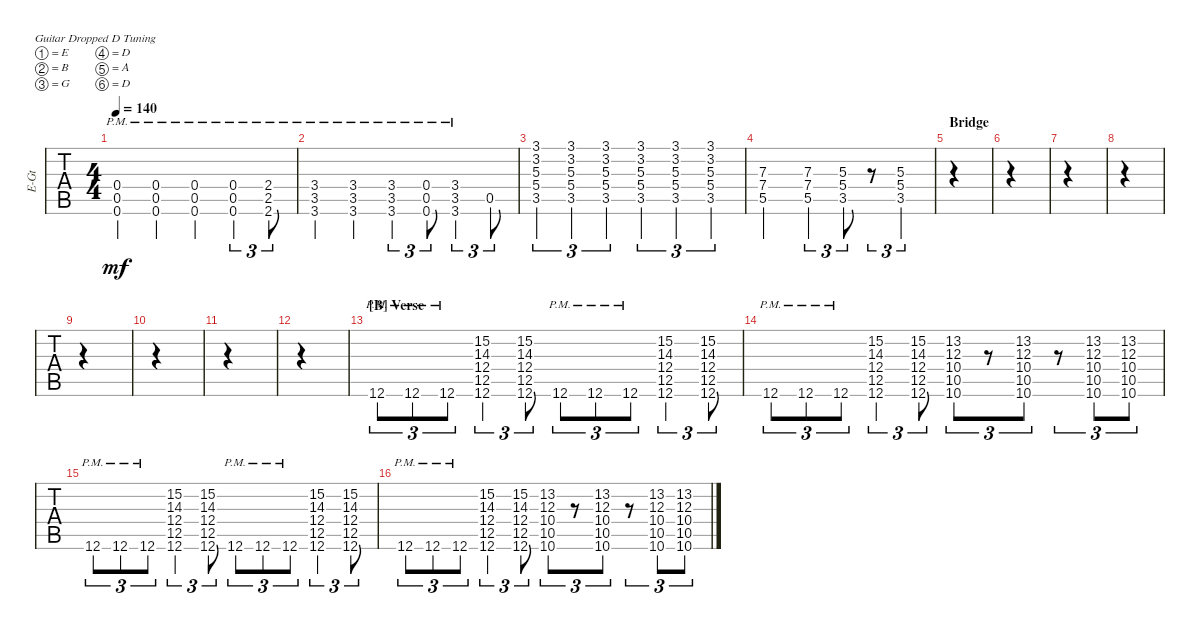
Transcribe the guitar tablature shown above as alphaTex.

\defaultSystemsLayout 4
\bracketExtendMode groupsimilarinstruments
\multiBarRest
\otherSystemsTrackNameOrientation horizontal
\track ("David" "E-Gt") {instrument distortionguitar}
\staff {tabs}
\tuning (E4 B3 G3 D3 A2 D2)
\ts (4 4)
\tempo 140
\clef g2
\ks c
(0.6{pm} 0.5{pm} 0.4{pm}).4{dy mf} (0.6{pm} 0.5{pm} 0.4{pm}).4 (0.6{pm} 0.5{pm} 0.4{pm}).4 (0.6{pm} 0.5{pm} 0.4{pm}).4{tu (3 2)} (2.6{pm} 2.5{pm} 2.4{pm}).8{tu (3 2)} |
(3.6{pm} 3.5{pm} 3.4{pm}).4 (3.6{pm} 3.5{pm} 3.4{pm}).4 (3.6{pm} 3.5{pm} 3.4{pm}).4{tu (3 2)} (0.6{pm} 0.5{pm} 0.4{pm}).8{tu (3 2)} (3.6{pm} 3.5{pm} 3.4{pm}).4{tu (3 2)} 0.5.8{tu (3 2)} |
(3.5 5.4 5.3 3.2 3.1).4{tu (3 2)} (3.5 5.4 5.3 3.2 3.1).4{tu (3 2)} (3.5 5.4 5.3 3.2 3.1).4{tu (3 2)} (3.5 5.4 5.3 3.2 3.1).4{tu (3 2)} (3.5 5.4 5.3 3.2 3.1).4{tu (3 2)} (3.5 5.4 5.3 3.2 3.1).4{tu (3 2)} |
(5.5 7.4 7.3).2 (5.5 7.4 7.3).4{tu (3 2)} (3.5 5.4 5.3).8{tu (3 2)} r.8{tu (3 2)} (3.5 5.3 5.4).4{tu (3 2)} |
\section ("" "Bridge")
|
|
|
|
|
|
|
|
\section ("B" "Verse")
12.6{pm}.8{tu (3 2)} 12.6{pm}.8{tu (3 2)} 12.6{pm}.8{tu (3 2)} (12.6 12.5 12.4 14.3 15.2).4{tu (3 2)} (12.6 12.5 12.4 14.3 15.2).8{tu (3 2)} 12.6{pm}.8{tu (3 2)} 12.6{pm}.8{tu (3 2)} 12.6{pm}.8{tu (3 2)} (12.6 12.5 12.4 14.3 15.2).4{tu (3 2)} (12.6 12.5 12.4 14.3 15.2).8{tu (3 2)} |
12.6{pm}.8{tu (3 2)} 12.6{pm}.8{tu (3 2)} 12.6{pm}.8{tu (3 2)} (12.6 12.5 12.4 14.3 15.2).4{tu (3 2)} (12.6 12.5 12.4 14.3 15.2).8{tu (3 2)} (10.6 10.5 10.4 12.3 13.2).8{tu (3 2)} r.8{tu (3 2)} (10.6 10.5 10.4 12.3 13.2).8{tu (3 2)} r.8{tu (3 2)} (10.6 10.5 10.4 12.3 13.2).8{tu (3 2)} (10.6 10.5 10.4 12.3 13.2).8{tu (3 2)} |
12.6{pm}.8{tu (3 2)} 12.6{pm}.8{tu (3 2)} 12.6{pm}.8{tu (3 2)} (12.6 12.5 12.4 14.3 15.2).4{tu (3 2)} (12.6 12.5 12.4 14.3 15.2).8{tu (3 2)} 12.6{pm}.8{tu (3 2)} 12.6{pm}.8{tu (3 2)} 12.6{pm}.8{tu (3 2)} (12.6 12.5 12.4 14.3 15.2).4{tu (3 2)} (12.6 12.5 12.4 14.3 15.2).8{tu (3 2)} |
12.6{pm}.8{tu (3 2)} 12.6{pm}.8{tu (3 2)} 12.6{pm}.8{tu (3 2)} (12.6 12.5 12.4 14.3 15.2).4{tu (3 2)} (12.6 12.5 12.4 14.3 15.2).8{tu (3 2)} (10.6 10.5 10.4 12.3 13.2).8{tu (3 2)} r.8{tu (3 2)} (10.6 10.5 10.4 12.3 13.2).8{tu (3 2)} r.8{tu (3 2)} (10.6 10.5 10.4 12.3 13.2).8{tu (3 2)} (10.6 10.5 10.4 12.3 13.2).8{tu (3 2)}
